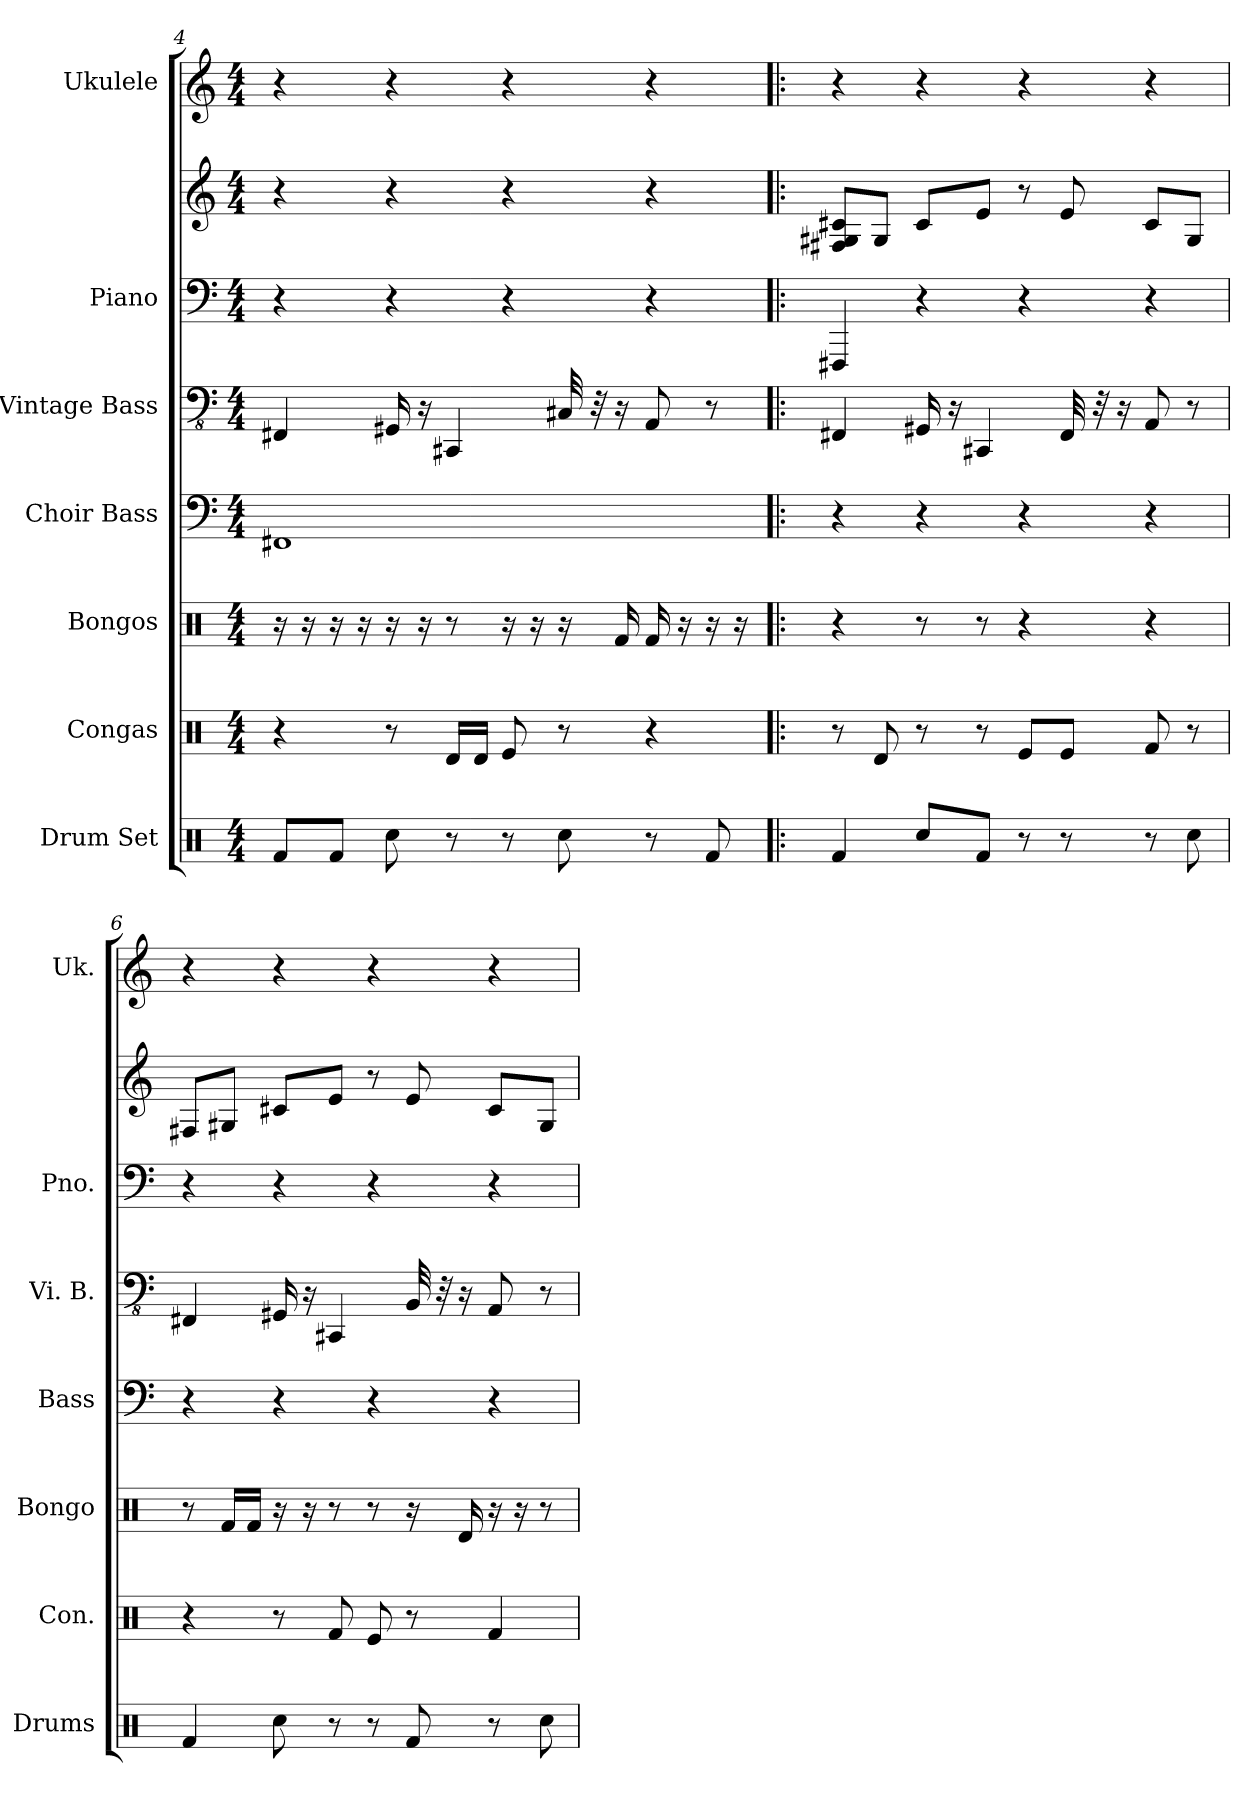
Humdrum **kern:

**kern	**kern	**kern	**kern	**kern	**kern	**kern	**kern
*part7	*part6	*part5	*part4	*part3	*part2	*part2	*part1
*staff8	*staff7	*staff6	*staff5	*staff4	*staff3	*staff2	*staff1
*I"Drum Set	*I"Congas	*I"Bongos	*I"Choir Bass	*I"Vintage Bass	*I"Piano	*	*I"Ukulele
*I'Drums	*I'Con.	*I'Bongo	*I'Bass	*I'Vi. B.	*I'Pno.	*	*I'Uk.
*clefX	*clefX	*clefX	*clefF4	*clefFv4	*clefF4	*clefG2	*clefG2
*k[]	*k[]	*k[]	*k[]	*k[]	*k[]	*k[]	*k[]
*M4/4	*M4/4	*M4/4	*M4/4	*M4/4	*M4/4	*M4/4	*M4/4
=4	=4	=4	=4	=4	=4	=4	=4
8RfL	4r	16r	1FF#X	4FFF#X	4r	4r	4r
.	.	16r	.	.	.	.	.
8RfJ	.	16r	.	.	.	.	.
.	.	16r	.	.	.	.	.
8Rcc	8r	16r	.	16GGG#X	4r	4r	4r
.	.	16r	.	16r	.	.	.
8r	16RdLL	8r	.	4CCC#X	.	.	.
.	16RdJJ	.	.	.	.	.	.
8r	8Re	16r	.	.	4r	4r	4r
.	.	16r	.	.	.	.	.
8Rcc	8r	16r	.	32CC#X	.	.	.
.	.	.	.	32r	.	.	.
.	.	16Rf	.	16r	.	.	.
8r	4r	16Rf	.	8AAA	4r	4r	4r
.	.	16r	.	.	.	.	.
8Rf	.	16r	.	8r	.	.	.
.	.	16r	.	.	.	.	.
=5!|:	=5!|:	=5!|:	=5!|:	=5!|:	=5!|:	=5!|:	=5!|:
4Rf	8r	4r	4r	4FFF#X	4FFF#X	8c#X 8G#X 8F#XL	4r
.	8Rd	.	.	.	.	8G#J	.
8RccL	8r	8r	4r	16GGG#X	4r	8c#L	4r
.	.	.	.	16r	.	.	.
8RfJ	8r	8r	.	4CCC#X	.	8eJ	.
8r	8ReL	4r	4r	.	4r	8r	4r
8r	8ReJ	.	.	32FFF#	.	8e	.
.	.	.	.	32r	.	.	.
.	.	.	.	16r	.	.	.
8r	8Rf	4r	4r	8AAA	4r	8c#L	4r
8Rcc	8r	.	.	8r	.	8G#J	.
=6	=6	=6	=6	=6	=6	=6	=6
4Rf	4r	8r	4r	4FFF#X	4r	8F#XL	4r
.	.	16RfLL	.	.	.	8G#XJ	.
.	.	16RfJJ	.	.	.	.	.
8Rcc	8r	16r	4r	16GGG#X	4r	8c#XL	4r
.	.	16r	.	16r	.	.	.
8r	8Rf	8r	.	4CCC#X	.	8eJ	.
8r	8Re	8r	4r	.	4r	8r	4r
8Rf	8r	16r	.	32BBB	.	8e	.
.	.	.	.	32r	.	.	.
.	.	16Rd	.	16r	.	.	.
8r	4Rf	16r	4r	8AAA	4r	8c#L	4r
.	.	16r	.	.	.	.	.
8Rcc	.	8r	.	8r	.	8G#J	.
=	=	=	=	=	=	=	=
*-	*-	*-	*-	*-	*-	*-	*-
